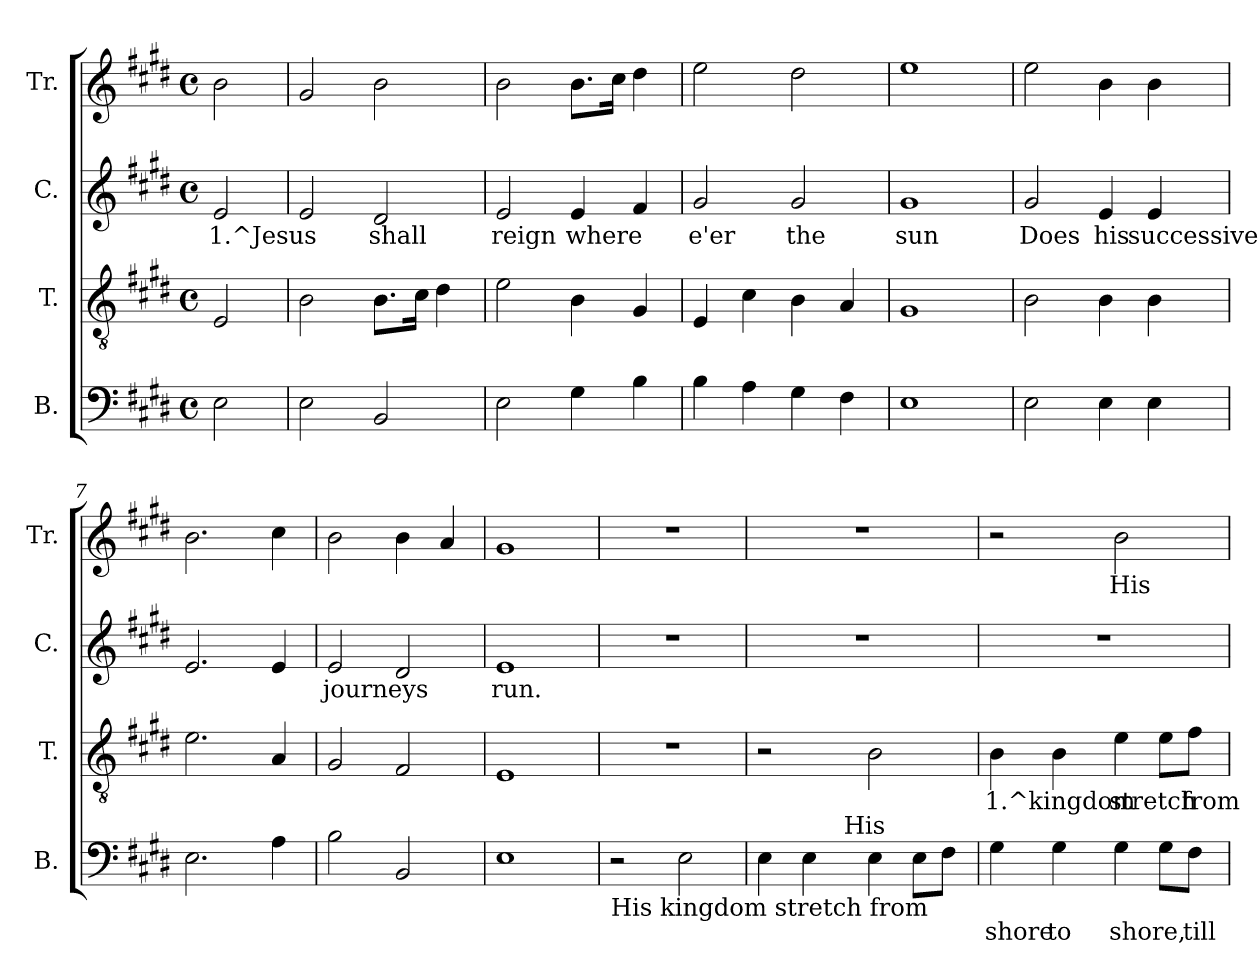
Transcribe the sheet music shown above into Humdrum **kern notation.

**kern	**text	**kern	**text	**kern	**text	**kern	**text
*part4	*part4	*part3	*part3	*part2	*part2	*part1	*part1
*staff4	*staff4	*staff3	*staff3	*staff2	*staff2	*staff1	*staff1
*I"B.	*	*I"T.	*	*I"C.	*	*I"Tr.	*
*I'B.	*	*I'T.	*	*I'C.	*	*I'Tr.	*
!!LO:PB:g=z
*stria5	*	*stria5	*	*stria5	*	*stria5	*
*clefF4	*	*clefGv2	*	*clefG2	*	*clefG2	*
*k[f#c#g#d#]	*	*k[f#c#g#d#]	*	*k[f#c#g#d#]	*	*k[f#c#g#d#]	*
*E:	*	*E:	*	*E:	*	*E:	*
*M4/4	*	*M4/4	*	*M4/4	*	*M4/4	*
*met(c)	*	*met(c)	*	*met(c)	*	*met(c)	*
=1	=1	=1	=1	=1	=1	=1	=1
!	!LO:LY:b:cj	!	!LO:LY:b:rj	!	!LO:LY:b:rj	!	!LO:LY:b:cj
2E\	.	2E/	.	2e/	1.^Jesus	2b\	.
=2	=2	=2	=2	=2	=2	=2	=2
!	!LO:LY:b:cj	!	!LO:LY:b:rj	!	!LO:LY:b:rj	!	!LO:LY:b:cj
2E\	.	2B\	.	2e/	.	2g#/	.
!	!LO:LY:b:cj	!	!LO:LY:b:rj	!	!LO:LY:b:rj	!	!LO:LY:b:cj
2BB/	.	8.B\L	.	2d#/	shall	2b\	.
!	!	!	!LO:LY:b:rj	!	!	!	!
.	.	16c#\J	.	.	.	.	.
!	!	!	!LO:LY:b:rj	!	!	!	!
.	.	4d#\	.	.	.	.	.
=3	=3	=3	=3	=3	=3	=3	=3
!	!LO:LY:b:cj	!	!LO:LY:b:rj	!	!LO:LY:b:rj	!	!LO:LY:b:cj
2E\	.	2e\	.	2e/	reign	2b\	.
!	!LO:LY:b:cj	!	!LO:LY:b:rj	!	!LO:LY:b:rj	!	!LO:LY:b:cj
4G#\	.	4B\	.	4e/	where-	8.b\L	.
!	!	!	!	!	!	!	!LO:LY:b:cj
.	.	.	.	.	.	16cc#\J	.
!	!LO:LY:b:cj	!	!LO:LY:b:rj	!	!LO:LY:b:rj	!	!LO:LY:b:cj
4B\	.	4G#/	.	4f#/	--	4dd#\	.
=4	=4	=4	=4	=4	=4	=4	=4
!	!LO:LY:b:cj	!	!LO:LY:b:rj	!	!LO:LY:b:rj	!	!LO:LY:b:cj
4B\	.	4E/	.	2g#/	-e'er	2ee\	.
!	!LO:LY:b:cj	!	!LO:LY:b:rj	!	!	!	!
4A\	.	4c#\	.	.	.	.	.
!	!LO:LY:b:cj	!	!LO:LY:b:rj	!	!LO:LY:b:rj	!	!LO:LY:b:cj
4G#\	.	4B\	.	2g#/	the	2dd#\	.
!	!LO:LY:b:cj	!	!LO:LY:b:rj	!	!	!	!
4F#\	.	4A/	.	.	.	.	.
=5	=5	=5	=5	=5	=5	=5	=5
!	!LO:LY:b:cj	!	!LO:LY:b:rj	!	!LO:LY:b:rj	!	!LO:LY:b:cj
1E	.	1G#	.	1g#	sun	1ee>	.
=6	=6	=6	=6	=6	=6	=6	=6
!	!LO:LY:b:cj	!	!LO:LY:b:rj	!	!LO:LY:b:rj	!	!LO:LY:b:cj
2E\	.	2B\	.	2g#/	Does	2ee\	.
!	!LO:LY:b:cj	!	!LO:LY:b:rj	!	!LO:LY:b:rj	!	!LO:LY:b:cj
4E\	.	4B\	.	4e/	his	4b\	.
!	!LO:LY:b:cj	!	!LO:LY:b:rj	!	!LO:LY:b:rj	!	!LO:LY:b:cj
4E\	.	4B\	.	4e/	successive	4b\	.
=7	=7	=7	=7	=7	=7	=7	=7
!	!LO:LY:b:cj	!	!LO:LY:b:rj	!	!LO:LY:b:rj	!	!LO:LY:b:cj
2.E\	.	2.e\	.	2.e/	.	2.b\	.
!	!LO:LY:b:cj	!	!LO:LY:b:rj	!	!LO:LY:b:rj	!	!LO:LY:b:cj
4A\	.	4A/	.	4e/	.	4cc#\	.
=8	=8	=8	=8	=8	=8	=8	=8
!	!LO:LY:b:cj	!	!LO:LY:b:rj	!	!LO:LY:b:rj	!	!LO:LY:b:cj
2B\	.	2G#/	.	2e/	journeys	2b\	.
!	!LO:LY:b:cj	!	!LO:LY:b:rj	!	!LO:LY:b:rj	!	!LO:LY:b:cj
2BB/	.	2F#/	.	2d#/	.	4b\	.
!	!	!	!	!	!	!	!LO:LY:b:cj
.	.	.	.	.	.	4a/	.
=9	=9	=9	=9	=9	=9	=9	=9
!	!LO:LY:b:cj	!	!LO:LY:b:rj	!	!LO:LY:b:rj	!	!LO:LY:b:cj
1E	.	1E	.	1e	run.	1g#	.
=10	=10	=10	=10	=10	=10	=10	=10
!LO:TX:b:t=His kingdom stretch from	!	!	!	!	!	!	!
2r	.	1r	.	1r	.	1r	.
!	!LO:LY:b:cj	!	!	!	!	!	!
2E\	.	.	.	.	.	.	.
=11	=11	=11	=11	=11	=11	=11	=11
!	!LO:LY:b:cj	!	!	!	!	!	!
*^	*	*	*	*	*	*	*
4E\	4ryy	.	2r	.	1r	.	1r	.
!	!	!LO:LY:b:cj	!	!	!	!	!	!
4E\	8ryy	.	.	.	.	.	.	.
.	32ryy	.	.	.	.	.	.	.
!	!LO:TX:a:t=His	!	!	!	!	!	!	!
.	2ryy	.	.	.	.	.	.	.
!	!	!LO:LY:b:cj	!	!LO:LY:b:rj	!	!	!	!
4E\	.	.	2B\	.	.	.	.	.
!	!	!LO:LY:b:cj	!	!	!	!	!	!
8E\L	.	.	.	.	.	.	.	.
!	!	!LO:LY:b:cj	!	!	!	!	!	!
8F#\J	.	.	.	.	.	.	.	.
.	16.ryy	.	.	.	.	.	.	.
!!LO:PB:g=z
=12	=12	=12	=12	=12	=12	=12	=12	=12
!	!	!LO:LY:b:cj	!	!LO:LY:b:rj	!	!	!	!
*v	*v	*	*	*	*	*	*	*
4G#\	shore	4B\	1.^kingdom	1r	.	2r	.
!	!LO:LY:b:cj	!	!LO:LY:b:rj	!	!	!	!
4G#\	to	4B\	.	.	.	.	.
!	!LO:LY:b:cj	!	!LO:LY:b:rj	!	!	!	!LO:LY:b:cj
4G#\	shore,	4e\	stretch	.	.	2b\	His
!	!LO:LY:b:cj	!	!LO:LY:b:rj	!	!	!	!
8G#\L	.	8e\L	.	.	.	.	.
!	!LO:LY:b:cj	!	!LO:LY:b:rj	!	!	!	!
8F#\J	till	8f#\J	from	.	.	.	.
=	=	=	=	=	=	=	=
*-	*-	*-	*-	*-	*-	*-	*-
